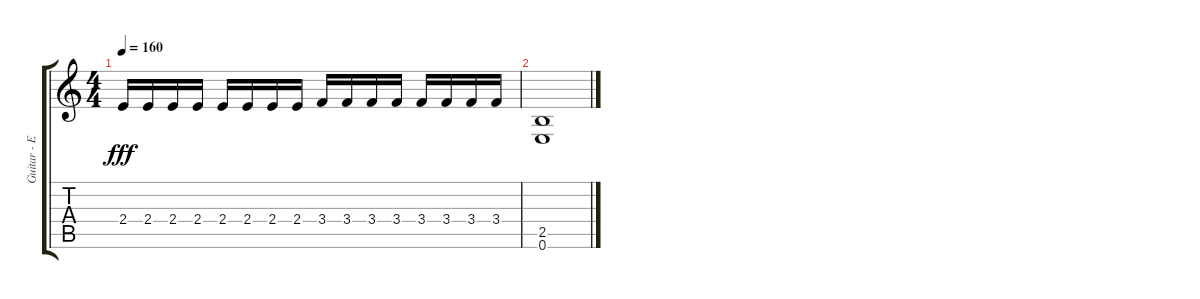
\track ("Guitar - Euronymous" "Guitar - E") {instrument overdrivenguitar}
\staff {score tabs}
\tuning (E4 B3 G3 D3 A2 E2) {hide}
\ts (4 4)
\tempo 160
\clef g2
\ks c
2.4.16{dy fff} 2.4.16 2.4.16 2.4.16 2.4.16 2.4.16 2.4.16 2.4.16 3.4.16 3.4.16 3.4.16 3.4.16 3.4.16 3.4.16 3.4.16 3.4.16 |
(2.5 0.6).1
